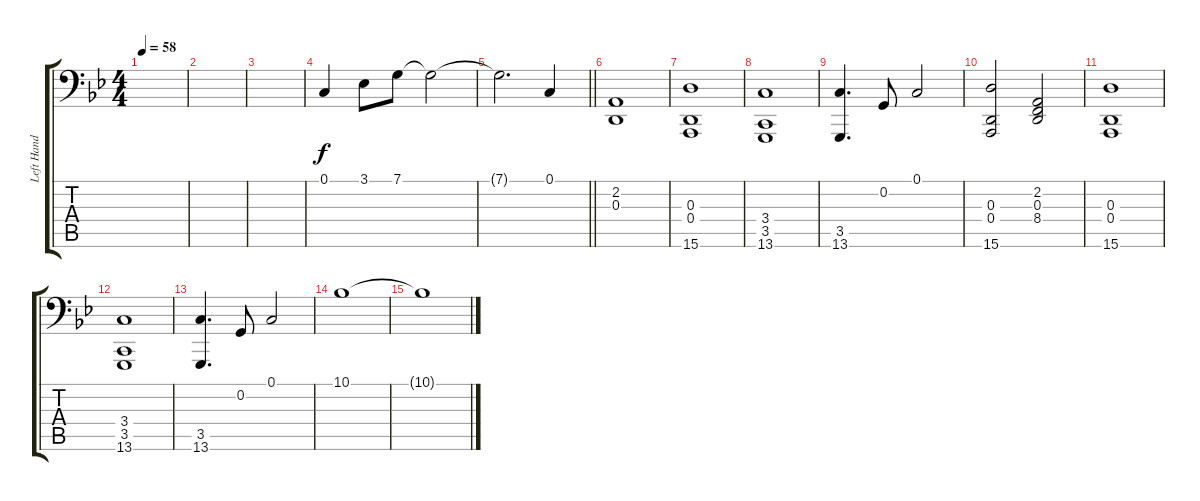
\track ("Left Hand" "Left Hand") {instrument acousticgrandpiano}
\staff {score tabs}
\tuning (C3 G2 D2 A1 E1 B-1) {hide}
\ts (4 4)
\tempo 58
\clef f4
\ks bb
|
|
|
0.1.4 3.1.8 7.1.8 7.1{t}.2 |
\barLineRight lightlight
7.1{t}.2{d} 0.1.4 |
(2.2 0.3).1 |
(0.3 0.4 15.6).1 |
(3.4 3.5 13.6).1 |
(3.5 13.6).4{d} 0.2.8 0.1.2 |
(0.3 0.4 15.6).2 (2.2 0.3 8.4).2 |
(0.3 0.4 15.6).1 |
(3.4 3.5 13.6).1 |
(3.5 13.6).4{d} 0.2.8 0.1.2 |
10.1.1 |
10.1{t}.1
